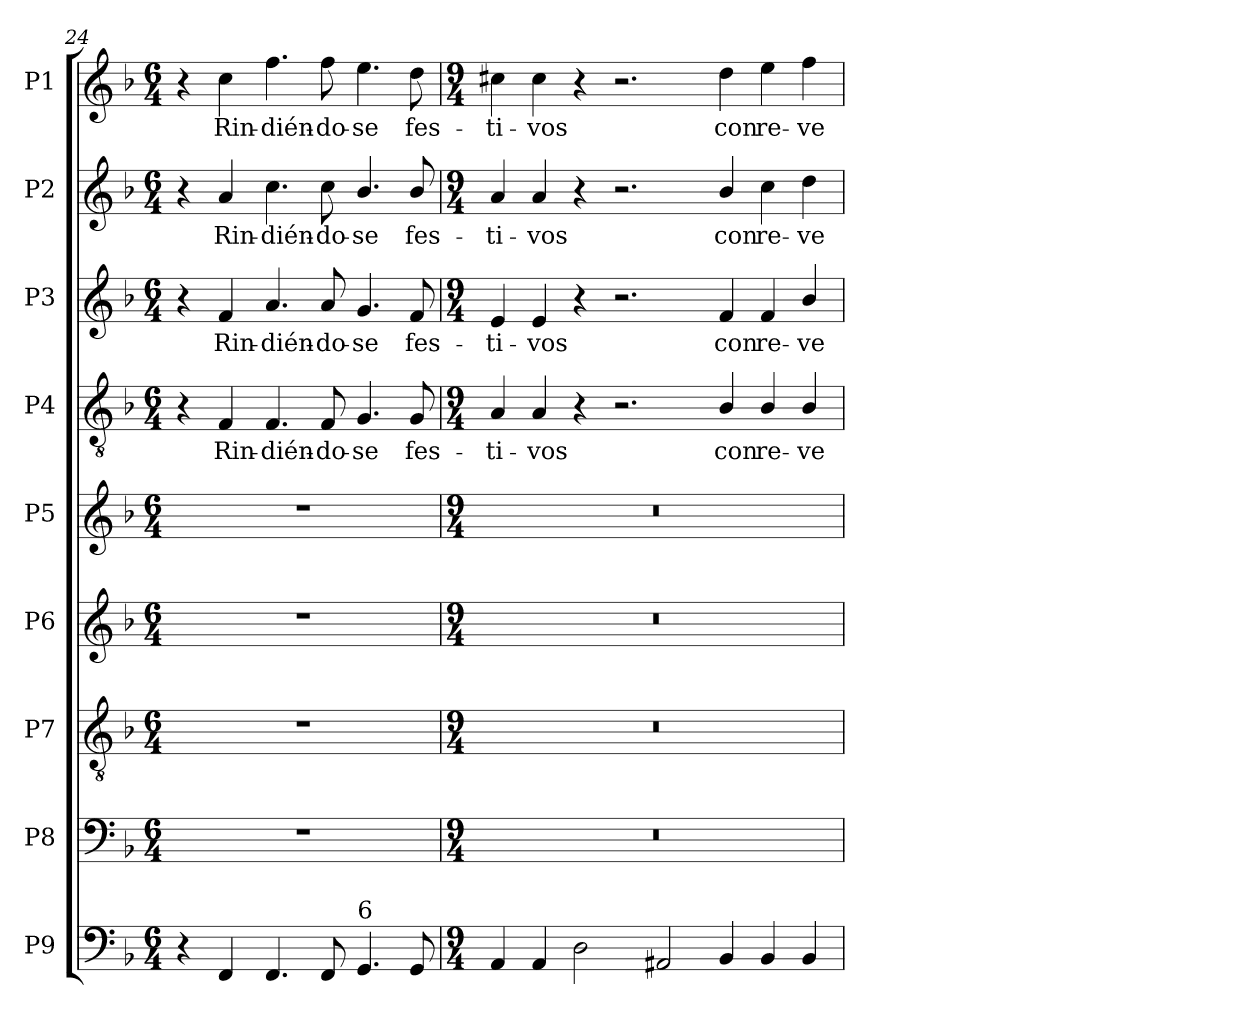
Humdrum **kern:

**kern	**kern	**kern	**kern	**kern	**kern	**text	**kern	**text	**kern	**text	**kern	**text
*part9	*part8	*part7	*part6	*part5	*part4	*part4	*part3	*part3	*part2	*part2	*part1	*part1
*staff9	*staff8	*staff7	*staff6	*staff5	*staff4	*staff4	*staff3	*staff3	*staff2	*staff2	*staff1	*staff1
*I"P9	*I"P8	*I"P7	*I"P6	*I"P5	*I"P4	*	*I"P3	*	*I"P2	*	*I"P1	*
*clefF4	*clefF4	*clefGv2	*clefG2	*clefG2	*clefGv2	*	*clefG2	*	*clefG2	*	*clefG2	*
*	*	*ITrd7c12	*	*	*ITrd7c12	*	*	*	*	*	*	*
*k[b-]	*k[b-]	*k[b-]	*k[b-]	*k[b-]	*k[b-]	*	*k[b-]	*	*k[b-]	*	*k[b-]	*
*F:	*F:	*F:	*F:	*F:	*F:	*	*F:	*	*F:	*	*F:	*
*M6/4	*M6/4	*M6/4	*M6/4	*M6/4	*M6/4	*	*M6/4	*	*M6/4	*	*M6/4	*
=24	=24	=24	=24	=24	=24	=24	=24	=24	=24	=24	=24	=24
!	!LO:N:vis=1	!LO:N:vis=1	!LO:N:vis=1	!LO:N:vis=1	!	!	!	!	!	!	!	!
4r	1.r	1.r	1.r	1.r	4r	.	4r	.	4r	.	4r	.
!	!	!	!	!	!	!LO:LY:b:color=#000000	!	!	!	!	!	!
!	!	!	!	!	!	!	!	!LO:LY:b:color=#000000	!	!	!	!
!	!	!	!	!	!	!	!	!	!	!LO:LY:b:color=#000000	!	!
!	!	!	!	!	!	!	!	!	!	!	!	!LO:LY:b:color=#000000
4FFi/	.	.	.	.	4FFi/	Rin-	4fi/	Rin-	4ai/	Rin-	4cci\	Rin-
!	!	!	!	!	!	!LO:LY:b:color=#000000	!	!	!	!	!	!
!	!	!	!	!	!	!	!	!LO:LY:b:color=#000000	!	!	!	!
!	!	!	!	!	!	!	!	!	!	!LO:LY:b:color=#000000	!	!
!	!	!	!	!	!	!	!	!	!	!	!	!LO:LY:b:color=#000000
4.FFi/	.	.	.	.	4.FFi/	-dién-	4.ai/	-dién-	4.cci\	-dién-	4.ffi\	-dién-
!	!	!	!	!	!	!LO:LY:b:color=#000000	!	!	!	!	!	!
!	!	!	!	!	!	!	!	!LO:LY:b:color=#000000	!	!	!	!
!	!	!	!	!	!	!	!	!	!	!LO:LY:b:color=#000000	!	!
!	!	!	!	!	!	!	!	!	!	!	!	!LO:LY:b:color=#000000
8FFi/	.	.	.	.	8FFi/	-do-	8ai/	-do-	8cci\	-do-	8ffi\	-do-
!	!	!	!	!	!	!LO:LY:b:color=#000000	!	!	!	!	!	!
!	!	!	!	!	!	!	!	!LO:LY:b:color=#000000	!	!	!	!
!	!	!	!	!	!	!	!	!	!	!LO:LY:b:color=#000000	!	!
!LO:TX:a:t=6	!	!	!	!	!	!	!	!	!	!	!	!
!	!	!	!	!	!	!	!	!	!	!	!	!LO:LY:b:color=#000000
4.GGi/	.	.	.	.	4.GGi/	-se	4.gi/	-se	4.b-i/	-se	4.eei\	-se
!	!	!	!	!	!	!LO:LY:b:color=#000000	!	!	!	!	!	!
!	!	!	!	!	!	!	!	!LO:LY:b:color=#000000	!	!	!	!
!	!	!	!	!	!	!	!	!	!	!LO:LY:b:color=#000000	!	!
!	!	!	!	!	!	!	!	!	!	!	!	!LO:LY:b:color=#000000
8GGi/	.	.	.	.	8GGi/	fes-	8fi/	fes-	8b-i/	fes-	8ddi\	fes-
!!LO:PB:g=z
=25	=25	=25	=25	=25	=25	=25	=25	=25	=25	=25	=25	=25
*M9/4	*M9/4	*M9/4	*M9/4	*M9/4	*M9/4	*	*M9/4	*	*M9/4	*	*M9/4	*
!	!LO:N:vis=1	!LO:N:vis=1	!LO:N:vis=1	!LO:N:vis=1	!	!	!	!	!	!	!	!
!	!	!	!	!	!	!LO:LY:b:color=#000000	!	!	!	!	!	!
!	!	!	!	!	!	!	!	!LO:LY:b:color=#000000	!	!	!	!
!	!	!	!	!	!	!	!	!	!	!LO:LY:b:color=#000000	!	!
!	!	!	!	!	!	!	!	!	!	!	!	!LO:LY:b:color=#000000
4AAi/	4%9r	4%9r	4%9r	4%9r	4AAi/	-ti-	4ei/	-ti-	4ai/	-ti-	4cc#Xi\	-ti-
!	!	!	!	!	!	!LO:LY:b:color=#000000	!	!	!	!	!	!
!	!	!	!	!	!	!	!	!LO:LY:b:color=#000000	!	!	!	!
!	!	!	!	!	!	!	!	!	!	!LO:LY:b:color=#000000	!	!
!	!	!	!	!	!	!	!	!	!	!	!	!LO:LY:b:color=#000000
4AAi/	.	.	.	.	4AAi/	-vos	4ei/	-vos	4ai/	-vos	4cc#i\	-vos
2Di\	.	.	.	.	4r	.	4r	.	4r	.	4r	.
.	.	.	.	.	2.r	.	2.r	.	2.r	.	2.r	.
2AA#Xi/	.	.	.	.	.	.	.	.	.	.	.	.
!	!	!	!	!	!	!LO:LY:b:color=#000000	!	!	!	!	!	!
!	!	!	!	!	!	!	!	!LO:LY:b:color=#000000	!	!	!	!
!	!	!	!	!	!	!	!	!	!	!LO:LY:b:color=#000000	!	!
!	!	!	!	!	!	!	!	!	!	!	!	!LO:LY:b:color=#000000
4BB-i/	.	.	.	.	4BB-i/	con	4fi/	con	4b-i/	con	4ddi\	con
!	!	!	!	!	!	!LO:LY:b:color=#000000	!	!	!	!	!	!
!	!	!	!	!	!	!	!	!LO:LY:b:color=#000000	!	!	!	!
!	!	!	!	!	!	!	!	!	!	!LO:LY:b:color=#000000	!	!
!	!	!	!	!	!	!	!	!	!	!	!	!LO:LY:b:color=#000000
4BB-i/	.	.	.	.	4BB-i/	re-	4fi/	re-	4cci\	re-	4eei\	re-
!	!	!	!	!	!	!LO:LY:b:color=#000000	!	!	!	!	!	!
!	!	!	!	!	!	!	!	!LO:LY:b:color=#000000	!	!	!	!
!	!	!	!	!	!	!	!	!	!	!LO:LY:b:color=#000000	!	!
!	!	!	!	!	!	!	!	!	!	!	!	!LO:LY:b:color=#000000
4BB-i/	.	.	.	.	4BB-i/	-ve-	4b-i/	-ve-	4ddi\	-ve-	4ffi\	-ve-
=	=	=	=	=	=	=	=	=	=	=	=	=
*-	*-	*-	*-	*-	*-	*-	*-	*-	*-	*-	*-	*-
